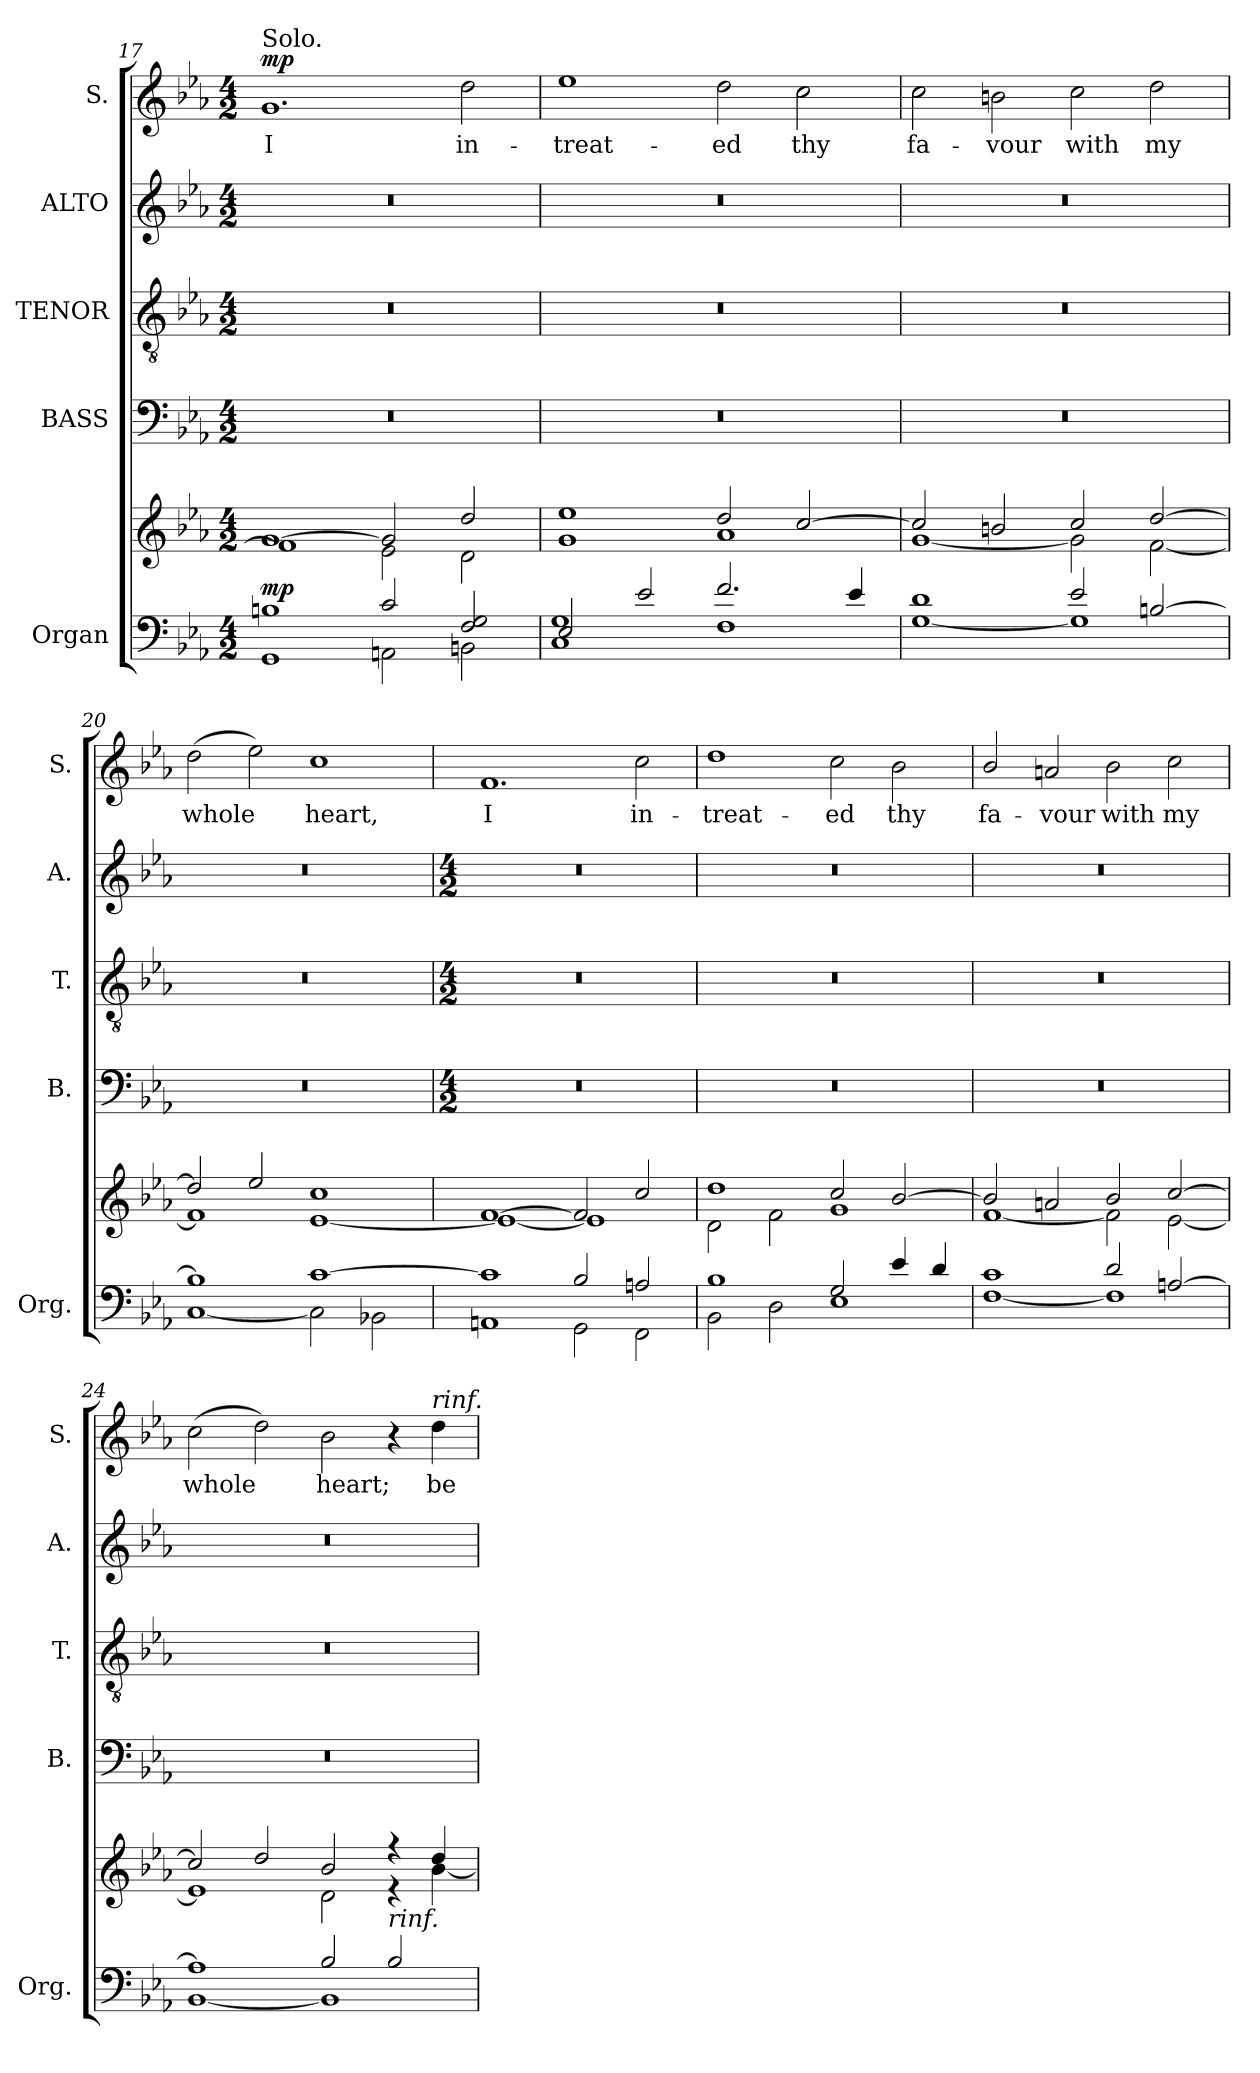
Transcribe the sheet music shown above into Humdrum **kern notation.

**kern	**kern	**dynam	**kern	**kern	**kern	**kern	**text	**dynam
*part5	*part5	*part5	*part4	*part3	*part2	*part1	*part1	*part1
*staff6	*staff5	*staff5/6	*staff4	*staff3	*staff2	*staff1	*staff1	*staff1
*I"Organ	*	*	*I"BASS	*I"TENOR	*I"ALTO	*I"S.	*	*
*I'Org.	*	*	*I'B.	*I'T.	*I'A.	*I'S.	*	*
!!LO:LB:g=z
*clefF4	*clefG2	*	*clefF4	*clefGv2	*clefG2	*clefG2	*	*
*k[b-e-a-]	*k[b-e-a-]	*	*k[b-e-a-]	*k[b-e-a-]	*k[b-e-a-]	*k[b-e-a-]	*	*
*E-:	*E-:	*	*E-:	*E-:	*E-:	*E-:	*	*
*M4/2	*M4/2	*	*M4/2	*M4/2	*M4/2	*M4/2	*	*
=17	=17	=17	=17	=17	=17	=17	=17	=17
*^	*^	*	*	*	*	*	*	*
!	!	!	!	!	!	!	!	!LO:TX:a:t=Solo.	!	!
!	!	!	!	!LO:DY:a=2	!	!	!	!	!LO:LY:b	!LO:DY:b
1Bn/	1GG\	[1g/	1f\]	mp	0r	0r	0r	1.g	I	mp
2c/	2AAn\	2g/]	2e-\	.	.	.	.	.	.	.
!	!	!	!	!	!	!	!	!	!LO:LY:b	!
2F/ 2G/	2BBn\	2dd/	2d\	.	.	.	.	2dd	in-	.
=18	=18	=18	=18	=18	=18	=18	=18	=18	=18	=18
!	!	!	!	!	!	!	!	!	!LO:LY:b	!
2E-/	1C\ 1G\	1ee-/	1g\	.	0r	0r	0r	1ee-	-treat-	.
2e-/	.	.	.	.	.	.	.	.	.	.
!	!	!	!	!	!	!	!	!	!LO:LY:b	!
2.f/	1F\	2dd/	1a-\	.	.	.	.	2dd	-ed	.
!	!	!	!	!	!	!	!	!	!LO:LY:b	!
.	.	[2cc/	.	.	.	.	.	2cc	thy	.
4e-/	.	.	.	.	.	.	.	.	.	.
=19	=19	=19	=19	=19	=19	=19	=19	=19	=19	=19
!	!	!	!	!	!	!	!	!	!LO:LY:b	!
1d/	[1G\	2cc/]	[1g\	.	0r	0r	0r	2cc	fa-	.
!	!	!	!	!	!	!	!	!	!LO:LY:b	!
.	.	2bn/	.	.	.	.	.	2bn	-vour	.
!	!	!	!	!	!	!	!	!	!LO:LY:b	!
2e-/	1G\]	2cc/	2g\]	.	.	.	.	2cc	with	.
!	!	!	!	!	!	!	!	!	!LO:LY:b	!
[2Bn/	.	[2dd/	[2f\	.	.	.	.	2dd	my	.
=20	=20	=20	=20	=20	=20	=20	=20	=20	=20	=20
!	!	!	!	!	!	!	!	!	!LO:LY:b	!
1B/]	[1C\	2dd/]	1f\]	.	0r	0r	0r	(>2dd	whole	.
.	.	2ee-/	.	.	.	.	.	2ee-)	.	.
!	!	!	!	!	!	!	!	!	!LO:LY:b	!
[1c/	2C\]	1cc/	[1e-\	.	.	.	.	1cc	heart,	.
.	2BB-X\	.	.	.	.	.	.	.	.	.
!!LO:LB:g=z
=21	=21	=21	=21	=21	=21	=21	=21	=21	=21	=21
*	*	*	*	*	*M4/2	*M4/2	*M4/2	*	*	*
!	!	!	!	!	!	!	!	!	!LO:LY:b	!
1c/]	1AAn\	[1f/	1e-\_	.	0r	0r	0r	1.f	I	.
2B-/	2GG\	2f/]	1e-\]	.	.	.	.	.	.	.
!	!	!	!	!	!	!	!	!	!LO:LY:b	!
2An/	2FF\	2cc/	.	.	.	.	.	2cc	in-	.
=22	=22	=22	=22	=22	=22	=22	=22	=22	=22	=22
!	!	!	!	!	!	!	!	!	!LO:LY:b	!
1B-/	2BB-\	1dd/	2d\	.	0r	0r	0r	1dd	-treat-	.
.	2D\	.	2f\	.	.	.	.	.	.	.
!	!	!	!	!	!	!	!	!	!LO:LY:b	!
2G/	1E-\	2cc/	1g\	.	.	.	.	2cc	-ed	.
!	!	!	!	!	!	!	!	!	!LO:LY:b	!
4e-/	.	[2b-/	.	.	.	.	.	2b-	thy	.
4d/	.	.	.	.	.	.	.	.	.	.
=23	=23	=23	=23	=23	=23	=23	=23	=23	=23	=23
!	!	!	!	!	!	!	!	!	!LO:LY:b	!
1c/	[1F\	2b-/]	[1f\	.	0r	0r	0r	2b-/	fa-	.
!	!	!	!	!	!	!	!	!	!LO:LY:b	!
.	.	2an/	.	.	.	.	.	2an	-vour	.
!	!	!	!	!	!	!	!	!	!LO:LY:b	!
2d/	1F\]	2b-/	2f\]	.	.	.	.	2b-	with	.
!	!	!	!	!	!	!	!	!	!LO:LY:b	!
[2An/	.	[2cc/	[2e-\	.	.	.	.	2cc	my	.
=24	=24	=24	=24	=24	=24	=24	=24	=24	=24	=24
!	!	!	!	!	!	!	!	!	!LO:LY:b	!
1A/]	[1BB-\	2cc/]	1e-\]	.	0r	0r	0r	(>2cc	whole	.
.	.	2dd/	.	.	.	.	.	2dd)	.	.
!	!	!	!	!	!	!	!	!	!LO:LY:b	!
2B-/	1BB-\]	2b-/	2d\	.	.	.	.	2b-	heart;	.
!LO:TX:a:i:t=rinf.	!	!	!	!	!	!	!	!	!	!
2B-/	.	4r	4r	.	.	.	.	4r	.	.
!	!	!	!	!	!	!	!	!LO:TX:a:i:t=rinf.	!	!
!	!	!	!	!	!	!	!	!	!LO:LY:b	!
.	.	4dd/	[4b-\	.	.	.	.	4dd	be	.
*v	*v	*	*	*	*	*	*	*	*	*
*	*v	*v	*	*	*	*	*	*	*
=	=	=	=	=	=	=	=	=
*-	*-	*-	*-	*-	*-	*-	*-	*-
